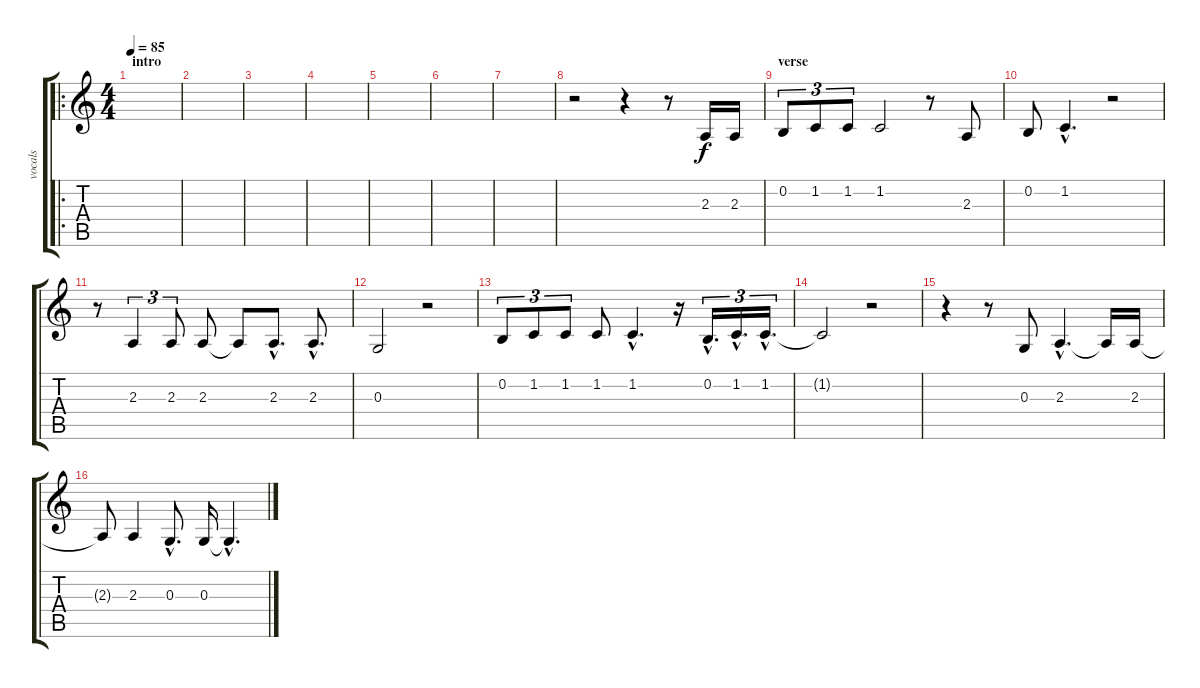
\track ("vocals" "vocals") {instrument altosax}
\staff {score tabs}
\tuning (E4 B3 G3 D3 A2 E2) {hide}
\ro
\ts (4 4)
\section ("" "intro")
\tempo 85
\clef g2
\ks c
|
|
|
|
|
|
|
r.2 r.4 r.8 2.3.16 2.3.16 |
\section ("" "verse")
0.2.8{tu (3 2)} 1.2.8{tu (3 2)} 1.2.8{tu (3 2)} 1.2.2 r.8 2.3.8 |
0.2.8 1.2{hac}.4{d} r.2 |
r.8 2.3.4{tu (3 2)} 2.3.8{tu (3 2)} 2.3.8 2.3{t}.8 2.3{hac}.8{d} 2.3{hac}.8{d} |
0.3.2 r.2 |
0.2.8{tu (3 2)} 1.2.8{tu (3 2)} 1.2.8{tu (3 2)} 1.2.8 1.2{hac}.4{d} r.16 0.2{hac}.16{d tu (3 2)} 1.2{hac}.16{d tu (3 2)} 1.2{hac}.16{d tu (3 2)} |
1.2{t}.2 r.2 |
r.4 r.8 0.3.8 2.3{hac}.4{d} 2.3{t}.16 2.3.16 |
2.3{t}.8 2.3.4 0.3{hac}.8{d} 0.3.16 0.3{hac t}.4{d}
